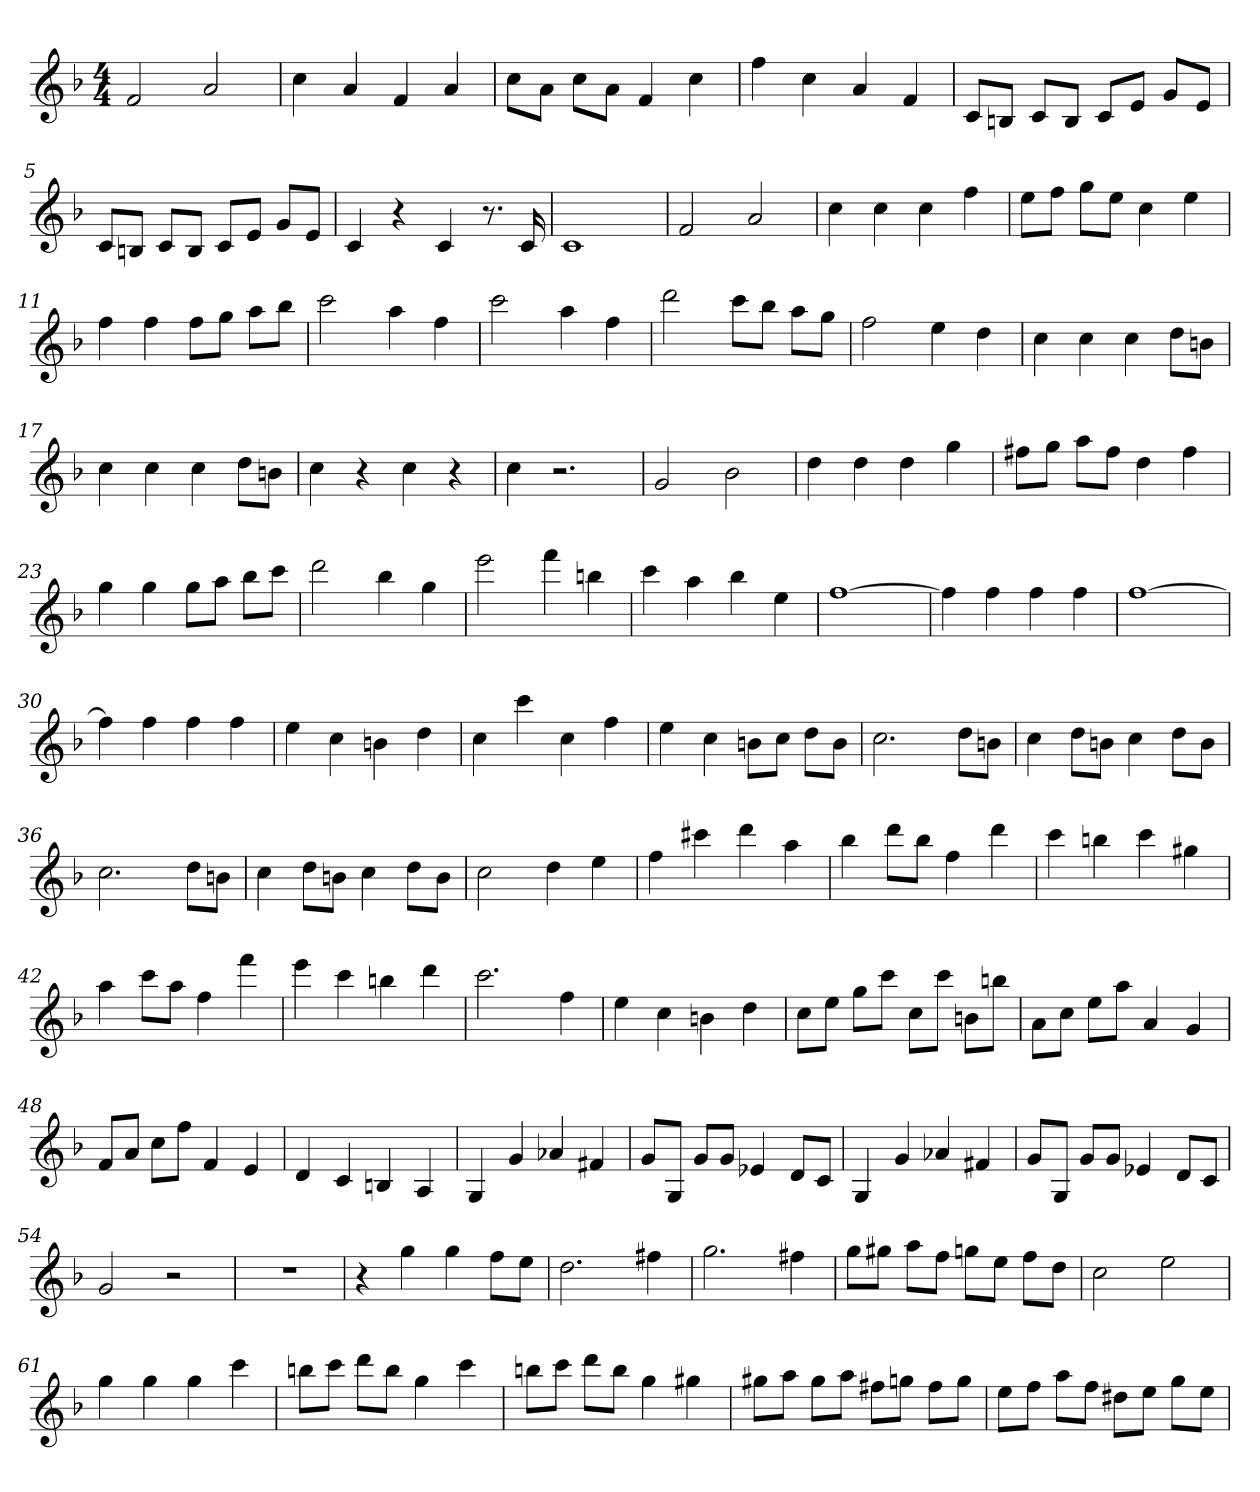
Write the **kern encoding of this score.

**kern
*part1
*staff1
*k[b-]
*F:
*M4/4
=
2f
2a
=1
4cc
4a
4f
4a
=2
8ccL
8aJ
8ccL
8aJ
4f
4cc
=3
4ff
4cc
4a
4f
=4
8cL
8BnJ
8cL
8BJ
8cL
8eJ
8gL
8eJ
=5
8cL
8BnJ
8cL
8BJ
8cL
8eJ
8gL
8eJ
=6
4c
4r
4c
8.r
16c
=7
1c
=8
2f
2a
=9
4cc
4cc
4cc
4ff
=10
8eeL
8ffJ
8ggL
8eeJ
4cc
4ee
=11
4ff
4ff
8ffL
8ggJ
8aaL
8bb-J
=12
2ccc
4aa
4ff
=13
2ccc
4aa
4ff
=14
2ddd
8cccL
8bb-J
8aaL
8ggJ
=15
2ff
4ee
4dd
=16
4cc
4cc
4cc
8ddL
8bnJ
=17
4cc
4cc
4cc
8ddL
8bnJ
=18
4cc
4r
4cc
4r
=19
4cc
2.r
=20
2g
2b-
=21
4dd
4dd
4dd
4gg
=22
8ff#XL
8ggJ
8aaL
8ff#J
4dd
4ff#
=23
4gg
4gg
8ggL
8aaJ
8bb-L
8cccJ
=24
2ddd
4bb-
4gg
=25
2eee
4fff
4bbn
=26
4ccc
4aa
4bb-
4ee
=27
[1ff
=28
4ff]
4ff
4ff
4ff
=29
[1ff
=30
4ff]
4ff
4ff
4ff
=31
4ee
4cc
4bn
4dd
=32
4cc
4ccc
4cc
4ff
=33
4ee
4cc
8bnL
8ccJ
8ddL
8bJ
=34
2.cc
8ddL
8bnJ
=35
4cc
8ddL
8bnJ
4cc
8ddL
8bJ
=36
2.cc
8ddL
8bnJ
=37
4cc
8ddL
8bnJ
4cc
8ddL
8bJ
=38
2cc
4dd
4ee
=39
4ff
4ccc#X
4ddd
4aa
=40
4bb-
8dddL
8bb-J
4ff
4ddd
=41
4ccc
4bbn
4ccc
4gg#X
=42
4aa
8cccL
8aaJ
4ff
4fff
=43
4eee
4ccc
4bbn
4ddd
=44
2.ccc
4ff
=45
4ee
4cc
4bn
4dd
=46
8ccL
8eeJ
8ggL
8cccJ
8ccL
8cccJ
8bnL
8bbnJ
=47
8aL
8ccJ
8eeL
8aaJ
4a
4g
=48
8fL
8aJ
8ccL
8ffJ
4f
4e
=49
4d
4c
4Bn
4A
=50
4G
4g
4a-X
4f#X
=51
8gL
8GJ
8gL
8gJ
4e-X
8dL
8cJ
=52
4G
4g
4a-X
4f#X
=53
8gL
8GJ
8gL
8gJ
4e-X
8dL
8cJ
=54
2g
2r
=55
1r
=56
4r
4gg
4gg
8ffL
8eeJ
=57
2.dd
4ff#X
=58
2.gg
4ff#X
=59
8ggL
8gg#XJ
8aaL
8ffJ
8ggnL
8eeJ
8ffL
8ddJ
=60
2cc
2ee
=61
4gg
4gg
4gg
4ccc
=62
8bbnL
8cccJ
8dddL
8bbJ
4gg
4ccc
=63
8bbnL
8cccJ
8dddL
8bbJ
4gg
4gg#X
=64
8gg#XL
8aaJ
8gg#L
8aaJ
8ff#XL
8ggnJ
8ff#L
8ggJ
=65
8eeL
8ffJ
8aaL
8ffJ
8dd#XL
8eeJ
8ggL
8eeJ
=
*-
